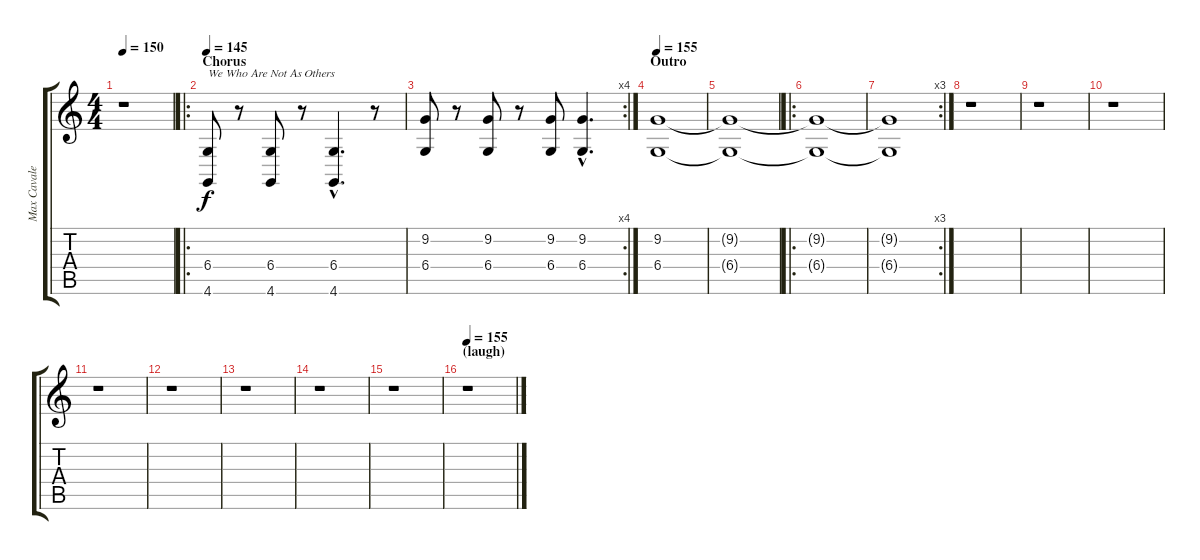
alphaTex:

\track ("Max Cavalera  - Vocals" "Max Cavale") {instrument lead2sawtooth}
\staff {score tabs}
\tuning (Eb4 Bb3 Gb3 Db3 Ab2 Eb2) {hide}
\ts (4 4)
\tempo 150
\clef g2
\ks c
r.1{dy mp} |
\ro
\section ("" "Chorus")
\tempo 145
(6.4 4.6).8{txt "We Who Are Not As Others" dy f volume 16 balance 11 instrument distortionguitar} r.8 (6.4 4.6).8 r.8 (6.4{hac} 4.6{hac}).4{d} r.8 |
\rc 4
(9.2 6.4).8 r.8 (9.2 6.4).8 r.8 (9.2 6.4).8 (9.2{hac} 6.4{hac}).4{d} |
\section ("" "Outro")
\tempo 155
(9.2 6.4).1{volume 16 balance 0 instrument distortionguitar} |
(9.2{t} 6.4{t}).1{balance 16} |
\ro
(9.2{t} 6.4{t}).1{volume 0 balance 0} |
\rc 3
(9.2{t} 6.4{t}).1{balance 16} |
r.1 |
r.1 |
r.1 |
r.1 |
r.1 |
r.1 |
r.1 |
r.1 |
\section ("" "(laugh)")
\tempo 155
r.1
